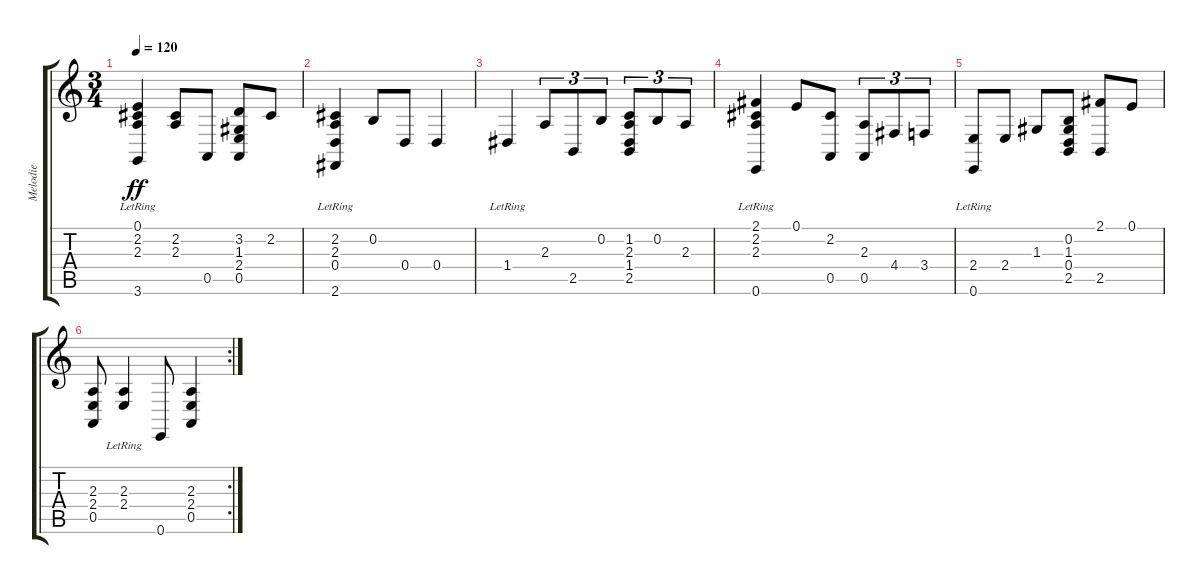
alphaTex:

\track ("Melodie" "Melodie") {instrument harmonica}
\staff {score tabs}
\tuning (E4 B3 G3 D3 A2 E2) {hide}
\ts (3 4)
\tempo 120
\clef g2
\ks c
(0.1 2.2 2.3 3.6{lr}).4{dy ff} (2.2 2.3).8 0.5.8 (3.2 1.3 2.4 0.5).8 2.2.8 |
(2.2 2.3 0.4 2.6{lr}).4 0.2.8 0.4.8 0.4.4 |
1.4{lr}.4 2.3.8{tu (3 2)} 2.5.8{tu (3 2)} 0.2.8{tu (3 2)} (1.2 2.3 1.4 2.5).8{tu (3 2)} 0.2.8{tu (3 2)} 2.3.8{tu (3 2)} |
(2.1{lr} 2.2{lr} 2.3{lr} 0.6{lr}).4 0.1.8 (2.2 0.5).8 (2.3 0.5).8{tu (3 2)} 4.4.8{tu (3 2)} 3.4.8{tu (3 2)} |
(2.4 0.6{lr}).8 2.4.8 1.3.8 (0.2 1.3 0.4 2.5).8 (2.1 2.5).8 0.1.8 |
\rc 2
(2.3 2.4 0.5).8 (2.3 2.4{lr}).4 0.6.8 (2.3 2.4 0.5).4
